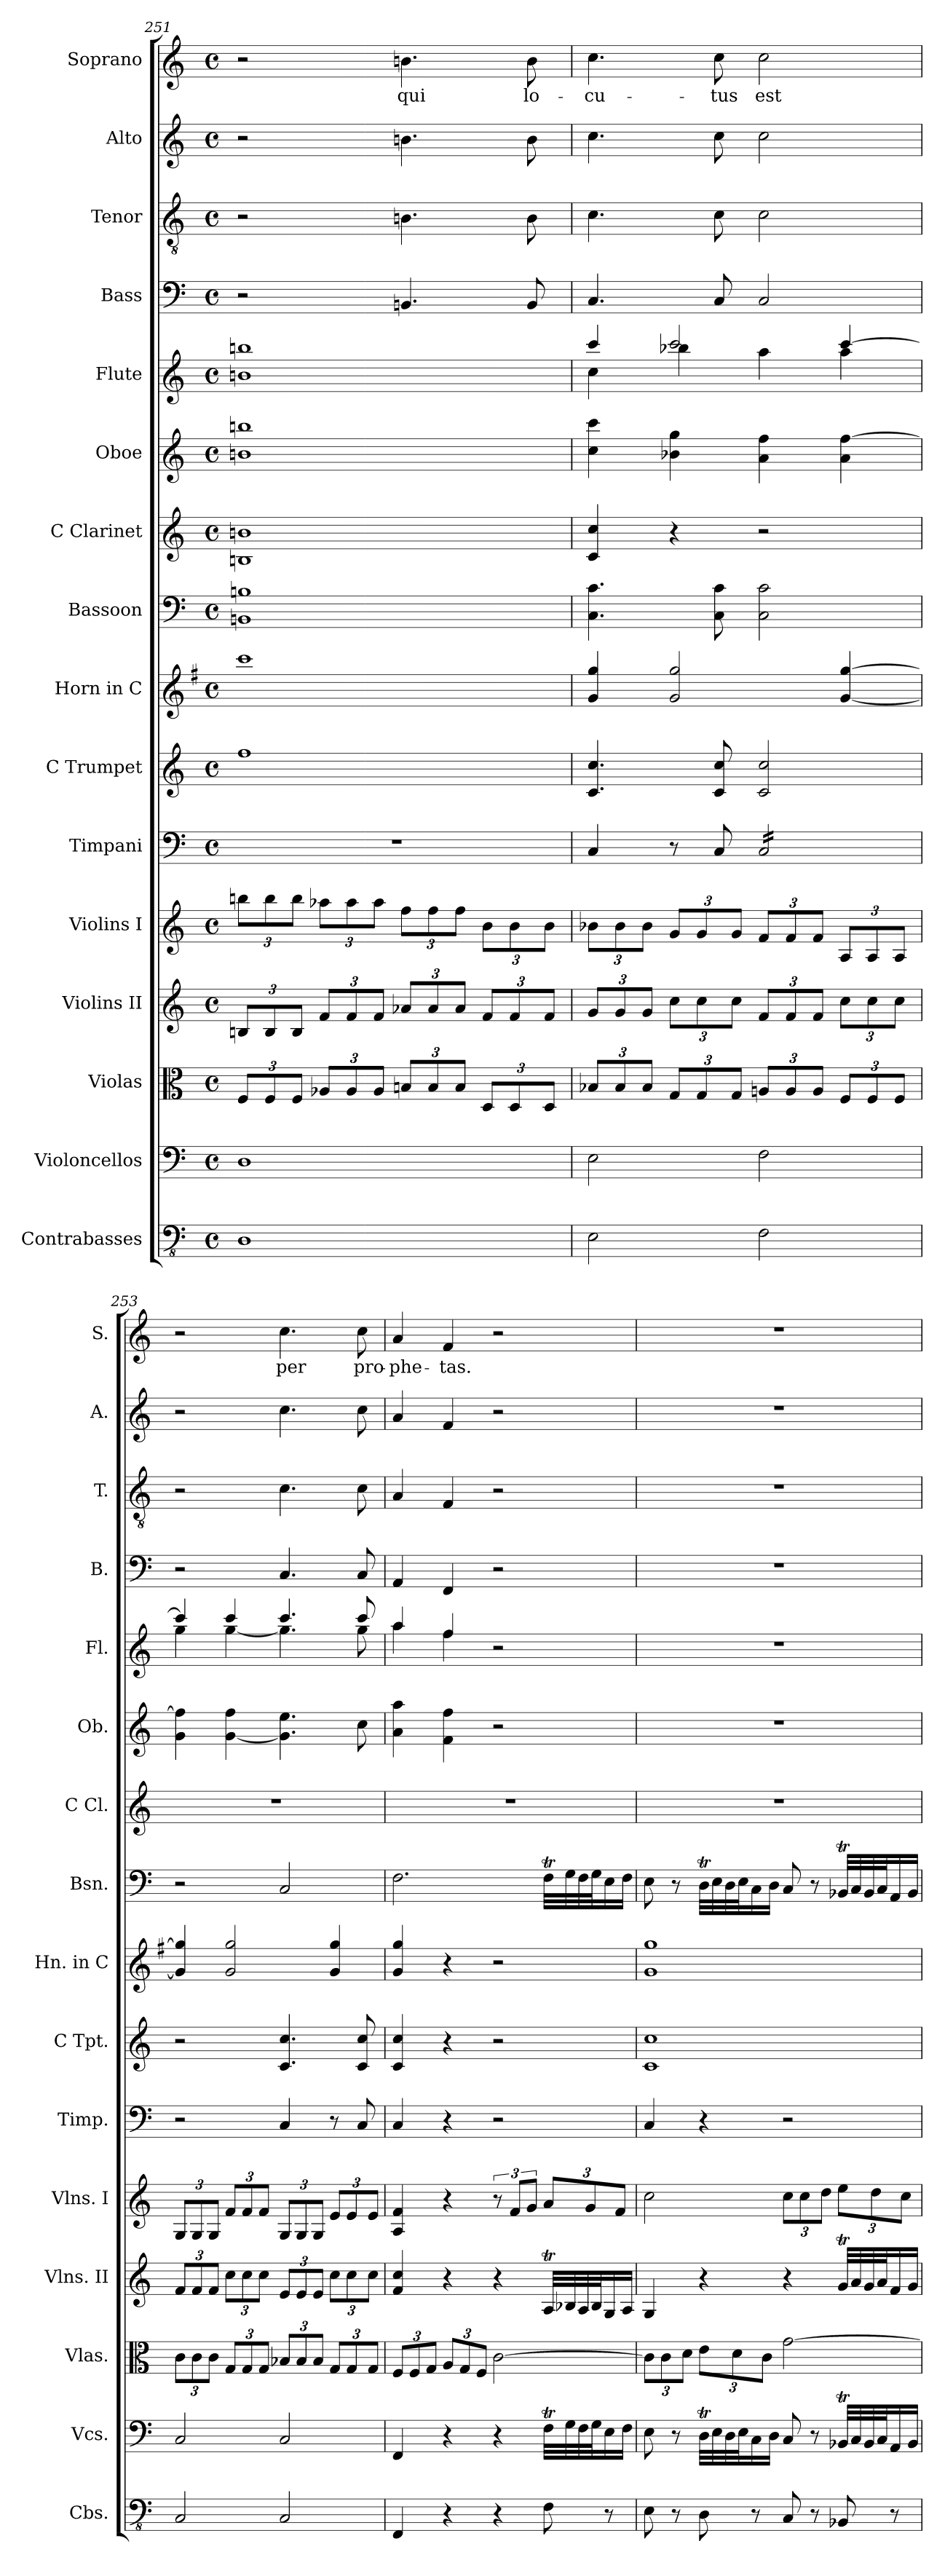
**kern	**kern	**kern	**kern	**kern	**kern	**kern	**kern	**kern	**kern	**kern	**kern	**kern	**kern	**kern	**kern	**text
*part16	*part15	*part14	*part13	*part12	*part11	*part10	*part9	*part8	*part7	*part6	*part5	*part4	*part3	*part2	*part1	*part1
*staff16	*staff15	*staff14	*staff13	*staff12	*staff11	*staff10	*staff9	*staff8	*staff7	*staff6	*staff5	*staff4	*staff3	*staff2	*staff1	*staff1
*I"Contrabasses	*I"Violoncellos	*I"Violas	*I"Violins II	*I"Violins I	*I"Timpani	*I"C Trumpet	*I"Horn in C	*I"Bassoon	*I"C Clarinet	*I"Oboe	*I"Flute	*I"Bass	*I"Tenor	*I"Alto	*I"Soprano	*
*I'Cbs.	*I'Vcs.	*I'Vlas.	*I'Vlns. II	*I'Vlns. I	*I'Timp.	*I'C Tpt.	*I'Hn. in C	*I'Bsn.	*I'C Cl.	*I'Ob.	*I'Fl.	*I'B.	*I'T.	*I'A.	*I'S.	*
!!LO:PB:g=z
*clefFv4	*clefF4	*clefC3	*clefG2	*clefG2	*clefF4	*clefG2	*clefG2	*clefF4	*clefG2	*clefG2	*clefG2	*clefF4	*clefGv2	*clefG2	*clefG2	*
*	*	*	*	*	*	*	*ITrd4c7	*	*ITrd1c2	*	*	*	*	*	*	*
*k[]	*k[]	*k[]	*k[]	*k[]	*k[]	*k[]	*k[]	*k[]	*k[b-e-]	*k[]	*k[]	*k[]	*k[]	*k[]	*k[]	*
*M4/4	*M4/4	*M4/4	*M4/4	*M4/4	*M4/4	*M4/4	*M4/4	*M4/4	*M4/4	*M4/4	*M4/4	*M4/4	*M4/4	*M4/4	*M4/4	*
*met(c)	*met(c)	*met(c)	*met(c)	*met(c)	*met(c)	*met(c)	*met(c)	*met(c)	*met(c)	*met(c)	*met(c)	*met(c)	*met(c)	*met(c)	*met(c)	*
*	*	*Xbrackettup	*Xbrackettup	*Xbrackettup	*	*	*	*	*	*	*	*	*	*	*	*
=251	=251	=251	=251	=251	=251	=251	=251	=251	=251	=251	=251	=251	=251	=251	=251	=251
1DD	1D	12F/L	12Bn/L	12bbn\L	1r	1ff	1ff	1BBn 1Bn	1An 1an	1bn 1bbn	1bn 1bbn	2r	2r	2r	2r	.
.	.	12F/	12B/	12bb\	.	.	.	.	.	.	.	.	.	.	.	.
.	.	12F/J	12B/J	12bb\J	.	.	.	.	.	.	.	.	.	.	.	.
.	.	12A-X/L	12f/L	12aa-X\L	.	.	.	.	.	.	.	.	.	.	.	.
.	.	12A-/	12f/	12aa-\	.	.	.	.	.	.	.	.	.	.	.	.
.	.	12A-/J	12f/J	12aa-\J	.	.	.	.	.	.	.	.	.	.	.	.
!	!	!	!	!	!	!	!	!	!	!	!	!	!	!	!	!LO:LY:b
.	.	12Bn/L	12a-X/L	12ff\L	.	.	.	.	.	.	.	4.BBn/	4.Bn\	4.bn\	4.bn\	qui
.	.	12B/	12a-/	12ff\	.	.	.	.	.	.	.	.	.	.	.	.
.	.	12B/J	12a-/J	12ff\J	.	.	.	.	.	.	.	.	.	.	.	.
.	.	12D/L	12f/L	12b\L	.	.	.	.	.	.	.	.	.	.	.	.
.	.	12D/	12f/	12b\	.	.	.	.	.	.	.	.	.	.	.	.
!	!	!	!	!	!	!	!	!	!	!	!	!	!	!	!	!LO:LY:b
.	.	.	.	.	.	.	.	.	.	.	.	8BB/	8B\	8b\	8b\	lo-
.	.	12D/J	12f/J	12b\J	.	.	.	.	.	.	.	.	.	.	.	.
=252	=252	=252	=252	=252	=252	=252	=252	=252	=252	=252	=252	=252	=252	=252	=252	=252
*	*	*	*	*	*	*	*	*	*	*	*^	*	*	*	*	*
!	!	!	!	!	!	!	!	!	!	!	!	!	!	!	!	!	!LO:LY:b
2EE\	2E\	12B-X/L	12g/L	12b-X\L	4C/	4.c/ 4.cc/	4c/ 4cc/	4.C\ 4.c\	4B-/ 4b-/	4cc\ 4ccc\	4ccc/	4cc\	4.C/	4.c\	4.cc\	4.cc\	-cu-
.	.	12B-/	12g/	12b-\	.	.	.	.	.	.	.	.	.	.	.	.	.
.	.	12B-/J	12g/J	12b-\J	.	.	.	.	.	.	.	.	.	.	.	.	.
.	.	12G/L	12cc\L	12g/L	8r	.	2c/ 2cc/	.	4r	4b-X\ 4gg\	2ccc/	4bb-X\	.	.	.	.	.
.	.	12G/	12cc\	12g/	.	.	.	.	.	.	.	.	.	.	.	.	.
!	!	!	!	!	!	!	!	!	!	!	!	!	!	!	!	!	!LO:LY:b
.	.	.	.	.	8C/	8c/ 8cc/	.	8C\ 8c\	.	.	.	.	8C/	8c\	8cc\	8cc\	-tus
.	.	12G/J	12cc\J	12g/J	.	.	.	.	.	.	.	.	.	.	.	.	.
!	!	!	!	!	!	!	!	!	!	!	!	!	!	!	!	!	!LO:LY:b
*	*	*	*	*	*tremolo	*	*	*	*	*	*	*	*	*	*	*	*
2FF\	2F\	12An/L	12f/L	12f/L	16C/LL	2c/ 2cc/	.	2C\ 2c\	2r	4a\ 4ff\	.	4aa\	2C/	2c\	2cc\	2cc\	est
.	.	.	.	.	16C/	.	.	.	.	.	.	.	.	.	.	.	.
.	.	12A/	12f/	12f/	.	.	.	.	.	.	.	.	.	.	.	.	.
.	.	.	.	.	16C/	.	.	.	.	.	.	.	.	.	.	.	.
.	.	12A/J	12f/J	12f/J	.	.	.	.	.	.	.	.	.	.	.	.	.
.	.	.	.	.	16C/	.	.	.	.	.	.	.	.	.	.	.	.
.	.	12F/L	12cc\L	12A/L	16C/	.	[4c/ [4cc/	.	.	4a\ [4ff\	[4ccc/	4aa\	.	.	.	.	.
.	.	.	.	.	16C/	.	.	.	.	.	.	.	.	.	.	.	.
.	.	12F/	12cc\	12A/	.	.	.	.	.	.	.	.	.	.	.	.	.
.	.	.	.	.	16C/	.	.	.	.	.	.	.	.	.	.	.	.
.	.	12F/J	12cc\J	12A/J	.	.	.	.	.	.	.	.	.	.	.	.	.
.	.	.	.	.	16C/JJ	.	.	.	.	.	.	.	.	.	.	.	.
*	*	*	*	*	*Xtremolo	*	*	*	*	*	*	*	*	*	*	*	*
=253	=253	=253	=253	=253	=253	=253	=253	=253	=253	=253	=253	=253	=253	=253	=253	=253	=253
2CC/	2C/	12c\L	12f/L	12G/L	2r	2r	4c/] 4cc/]	2r	1r	4g\ 4ff\]	4ccc/]	4gg\	2r	2r	2r	2r	.
.	.	12c\	12f/	12G/	.	.	.	.	.	.	.	.	.	.	.	.	.
.	.	12c\J	12f/J	12G/J	.	.	.	.	.	.	.	.	.	.	.	.	.
.	.	12G/L	12cc\L	12f/L	.	.	2c/ 2cc/	.	.	[4g\ 4ff\	4ccc/	[4gg\	.	.	.	.	.
.	.	12G/	12cc\	12f/	.	.	.	.	.	.	.	.	.	.	.	.	.
.	.	12G/J	12cc\J	12f/J	.	.	.	.	.	.	.	.	.	.	.	.	.
!	!	!	!	!	!	!	!	!	!	!	!	!	!	!	!	!	!LO:LY:b
2CC/	2C/	12B-X/L	12e/L	12G/L	4C/	4.c/ 4.cc/	.	2C/	.	4.g\] 4.ee\	4.ccc/	4.gg\]	4.C/	4.c\	4.cc\	4.cc\	per
.	.	12B-/	12e/	12G/	.	.	.	.	.	.	.	.	.	.	.	.	.
.	.	12B-/J	12e/J	12G/J	.	.	.	.	.	.	.	.	.	.	.	.	.
.	.	12G/L	12cc\L	12e/L	8r	.	4c/ 4cc/	.	.	.	.	.	.	.	.	.	.
.	.	12G/	12cc\	12e/	.	.	.	.	.	.	.	.	.	.	.	.	.
!	!	!	!	!	!	!	!	!	!	!	!	!	!	!	!	!	!LO:LY:b
.	.	.	.	.	8C/	8c/ 8cc/	.	.	.	8cc\	8ccc/	8gg\	8C/	8c\	8cc\	8cc\	pro-
.	.	12G/J	12cc\J	12e/J	.	.	.	.	.	.	.	.	.	.	.	.	.
!!LO:PB:g=z
=254	=254	=254	=254	=254	=254	=254	=254	=254	=254	=254	=254	=254	=254	=254	=254	=254	=254
!	!	!	!	!	!	!	!	!	!	!	!	!	!	!	!	!	!LO:LY:b
4FFF/	4FF/	12F/L	4f/ 4cc/	4A/ 4f/	4C/	4c/ 4cc/	4c/ 4cc/	2.F\	1r	4a\ 4aa\	4aa/	4aa\	4AA/	4A/	4a/	4a/	-phe-
.	.	12F/	.	.	.	.	.	.	.	.	.	.	.	.	.	.	.
.	.	12G/J	.	.	.	.	.	.	.	.	.	.	.	.	.	.	.
!	!	!	!	!	!	!	!	!	!	!	!	!	!	!	!	!	!LO:LY:b
4r	4r	12A/L	4r	4r	4r	4r	4r	.	.	4f\ 4ff\	4ff/	4ff\	4FF/	4F/	4f/	4f/	-tas.
.	.	12G/	.	.	.	.	.	.	.	.	.	.	.	.	.	.	.
.	.	12F/J	.	.	.	.	.	.	.	.	.	.	.	.	.	.	.
*	*	*	*	*brackettup	*	*	*	*	*	*	*	*	*	*	*	*	*
4r	4r	[2c\	4r	12r	2r	2r	2r	.	.	2r	2r	2ryy	2r	2r	2r	2r	.
.	.	.	.	12f/L	.	.	.	.	.	.	.	.	.	.	.	.	.
.	.	.	.	12g/J	.	.	.	.	.	.	.	.	.	.	.	.	.
*	*	*	*	*Xbrackettup	*	*	*	*	*	*	*	*	*	*	*	*	*
8FF\	32FT!\LLL	.	32AT!/LLL	12a/L	.	.	.	32FT!\LLL	.	.	.	.	.	.	.	.	.
.	32G!\	.	32B-X!/	.	.	.	.	32G!\	.	.	.	.	.	.	.	.	.
.	32F!\	.	32A!/	.	.	.	.	32F!\	.	.	.	.	.	.	.	.	.
.	.	.	.	12g/	.	.	.	.	.	.	.	.	.	.	.	.	.
.	32G!\J	.	32B-!/J	.	.	.	.	32G!\J	.	.	.	.	.	.	.	.	.
8r	16E\	.	16G/	.	.	.	.	16E\	.	.	.	.	.	.	.	.	.
.	.	.	.	12f/J	.	.	.	.	.	.	.	.	.	.	.	.	.
.	16F\JJ	.	16A/JJ	.	.	.	.	16F\JJ	.	.	.	.	.	.	.	.	.
*	*	*	*	*	*	*	*	*	*	*	*v	*v	*	*	*	*	*
=255	=255	=255	=255	=255	=255	=255	=255	=255	=255	=255	=255	=255	=255	=255	=255	=255
8EE\	8E\	12c\L]	4G/	2cc\	4C/	1c 1cc	1c 1cc	8E\	1r	1r	1r	1r	1r	1r	1r	.
.	.	12c\	.	.	.	.	.	.	.	.	.	.	.	.	.	.
8r	8r	.	.	.	.	.	.	8r	.	.	.	.	.	.	.	.
.	.	12d\J	.	.	.	.	.	.	.	.	.	.	.	.	.	.
8DD\	32DT!\LLL	12e\L	4r	.	4r	.	.	32DT!\LLL	.	.	.	.	.	.	.	.
.	32E!\	.	.	.	.	.	.	32E!\	.	.	.	.	.	.	.	.
.	32D!\	.	.	.	.	.	.	32D!\	.	.	.	.	.	.	.	.
.	.	12d\	.	.	.	.	.	.	.	.	.	.	.	.	.	.
.	32E!\J	.	.	.	.	.	.	32E!\J	.	.	.	.	.	.	.	.
8r	16C\	.	.	.	.	.	.	16C\	.	.	.	.	.	.	.	.
.	.	12c\J	.	.	.	.	.	.	.	.	.	.	.	.	.	.
.	16D\JJ	.	.	.	.	.	.	16D\JJ	.	.	.	.	.	.	.	.
8CC/	8C/	[2g\	4r	12cc\L	2r	.	.	8C/	.	.	.	.	.	.	.	.
.	.	.	.	12cc\	.	.	.	.	.	.	.	.	.	.	.	.
8r	8r	.	.	.	.	.	.	8r	.	.	.	.	.	.	.	.
.	.	.	.	12dd\J	.	.	.	.	.	.	.	.	.	.	.	.
8BBB-X/	32BB-XT!/LLL	.	32gT!/LLL	12ee\L	.	.	.	32BB-XT!/LLL	.	.	.	.	.	.	.	.
.	32C!/	.	32a!/	.	.	.	.	32C!/	.	.	.	.	.	.	.	.
.	32BB-!/	.	32g!/	.	.	.	.	32BB-!/	.	.	.	.	.	.	.	.
.	.	.	.	12dd\	.	.	.	.	.	.	.	.	.	.	.	.
.	32C!/J	.	32a!/J	.	.	.	.	32C!/J	.	.	.	.	.	.	.	.
8r	16AA/	.	16f/	.	.	.	.	16AA/	.	.	.	.	.	.	.	.
.	.	.	.	12cc\J	.	.	.	.	.	.	.	.	.	.	.	.
.	16BB-/JJ	.	16g/JJ	.	.	.	.	16BB-/JJ	.	.	.	.	.	.	.	.
=	=	=	=	=	=	=	=	=	=	=	=	=	=	=	=	=
*-	*-	*-	*-	*-	*-	*-	*-	*-	*-	*-	*-	*-	*-	*-	*-	*-
